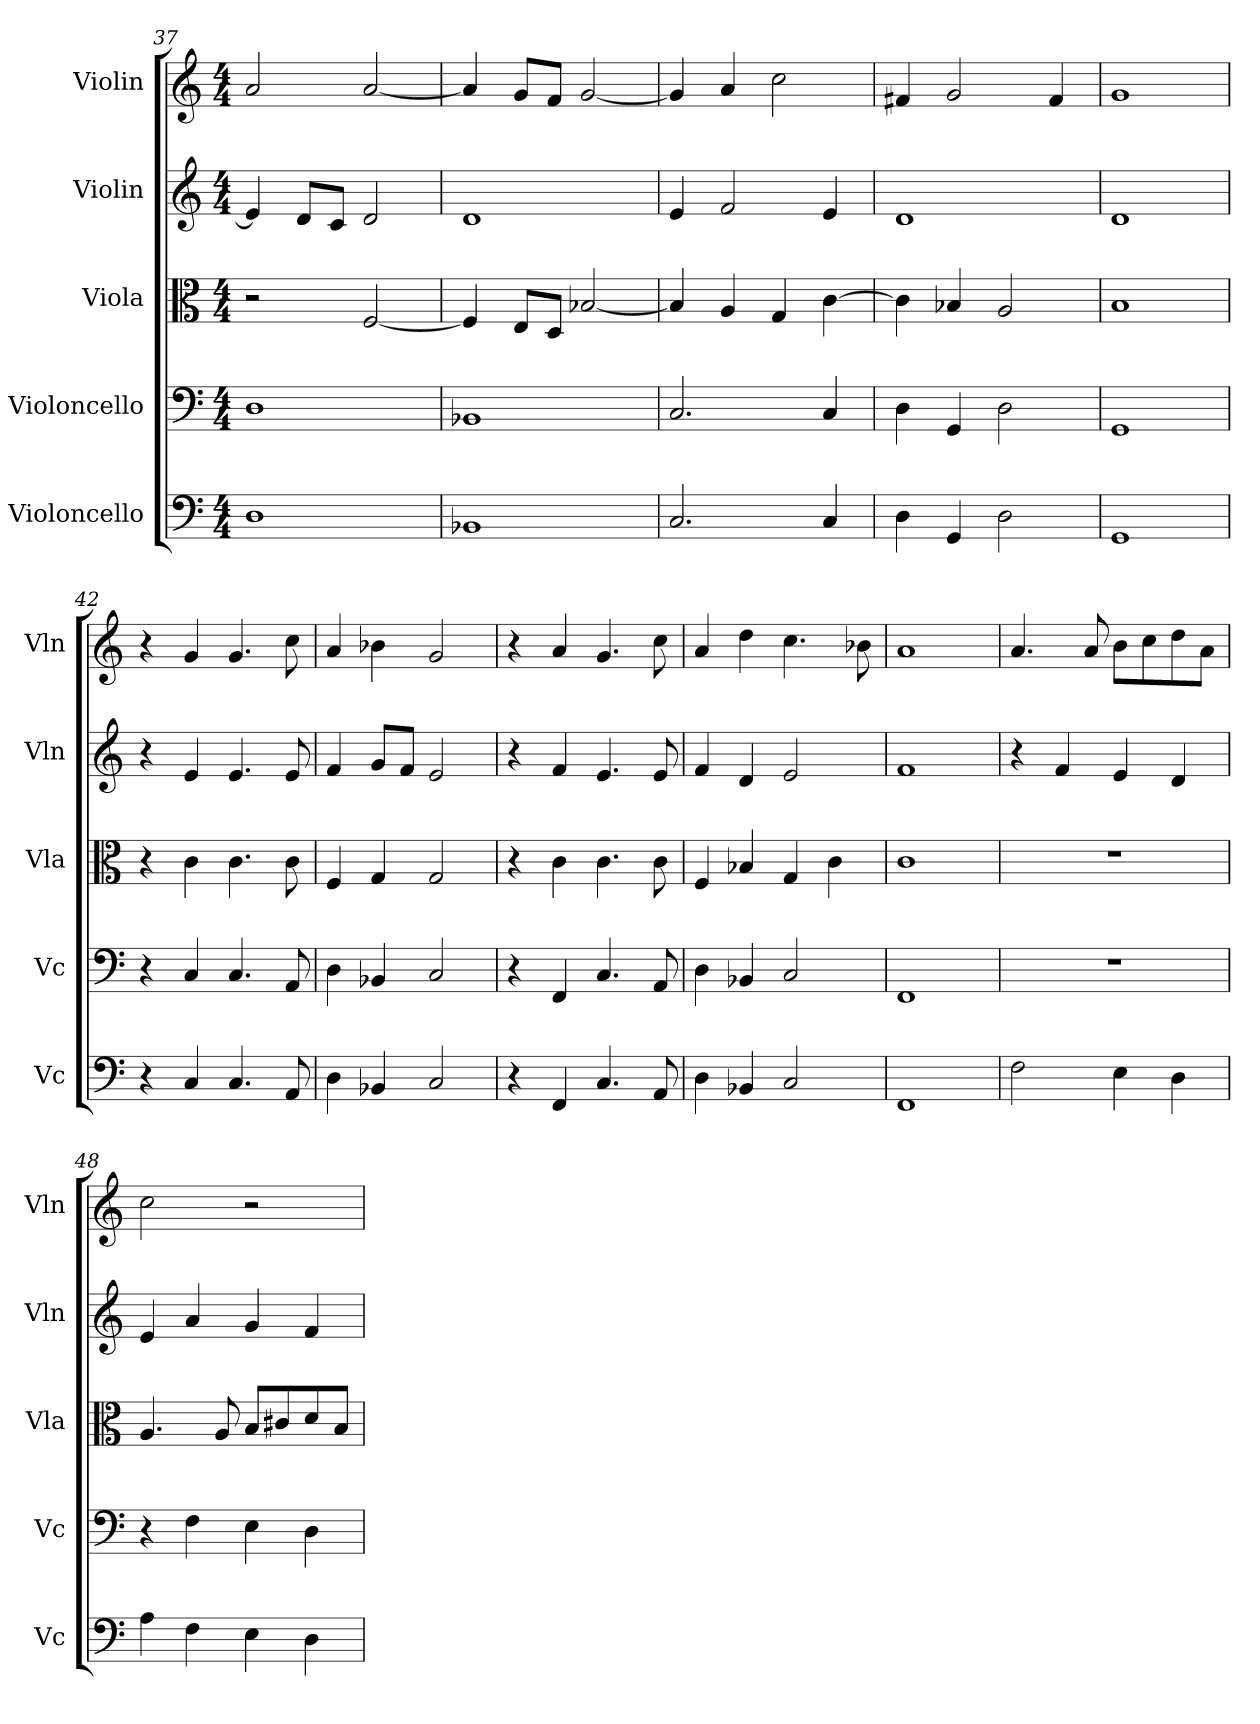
**kern	**kern	**kern	**kern	**kern
*part5	*part4	*part3	*part2	*part1
*staff5	*staff4	*staff3	*staff2	*staff1
*I"Violoncello	*I"Violoncello	*I"Viola	*I"Violin	*I"Violin
*I'Vc	*I'Vc	*I'Vla	*I'Vln	*I'Vln
*clefF4	*clefF4	*clefC3	*clefG2	*clefG2
*k[]	*k[]	*k[]	*k[]	*k[]
*M4/4	*M4/4	*M4/4	*M4/4	*M4/4
=37	=37	=37	=37	=37
1D	1D	2r	4e/]	2a/
.	.	.	8d/L	.
.	.	.	8c/J	.
.	.	[2F/	2d/	[2a/
=38	=38	=38	=38	=38
1BB-X	1BB-X	4F/]	1d	4a/]
.	.	8E/L	.	8g/L
.	.	8D/J	.	8f/J
.	.	[2B-X/	.	[2g/
=39	=39	=39	=39	=39
2.C/	2.C/	4B-/]	4e/	4g/]
.	.	4A/	2f/	4a/
.	.	4G/	.	2cc\
4C/	4C/	[4c\	4e/	.
=40	=40	=40	=40	=40
4D\	4D\	4c\]	1d	4f#X/
4GG/	4GG/	4B-X/	.	2g/
2D\	2D\	2A/	.	.
.	.	.	.	4f#/
=41	=41	=41	=41	=41
1GG	1GG	1B	1d	1g
=42	=42	=42	=42	=42
4r	4r	4r	4r	4r
4C/	4C/	4c\	4e/	4g/
4.C/	4.C/	4.c\	4.e/	4.g/
8AA/	8AA/	8c\	8e/	8cc\
=43	=43	=43	=43	=43
4D\	4D\	4F/	4f/	4a/
4BB-X/	4BB-X/	4G/	8g/L	4b-X\
.	.	.	8f/J	.
2C/	2C/	2G/	2e/	2g/
=44	=44	=44	=44	=44
4r	4r	4r	4r	4r
4FF/	4FF/	4c\	4f/	4a/
4.C/	4.C/	4.c\	4.e/	4.g/
8AA/	8AA/	8c\	8e/	8cc\
=45	=45	=45	=45	=45
4D\	4D\	4F/	4f/	4a/
4BB-X/	4BB-X/	4B-X/	4d/	4dd\
2C/	2C/	4G/	2e/	4.cc\
.	.	4c\	.	.
.	.	.	.	8b-X\
=46	=46	=46	=46	=46
1FF	1FF	1c	1f	1a
=47	=47	=47	=47	=47
2F\	1r	1r	4r	4.a/
.	.	.	4f/	.
.	.	.	.	8a/
4E\	.	.	4e/	8b\L
.	.	.	.	8cc\
4D\	.	.	4d/	8dd\
.	.	.	.	8a\J
=48	=48	=48	=48	=48
4A\	4r	4.A/	4e/	2cc\
4F\	4F\	.	4a/	.
.	.	8A/	.	.
4E\	4E\	8B/L	4g/	2r
.	.	8c#X/	.	.
4D\	4D\	8d/	4f/	.
.	.	8B/J	.	.
=	=	=	=	=
*-	*-	*-	*-	*-
